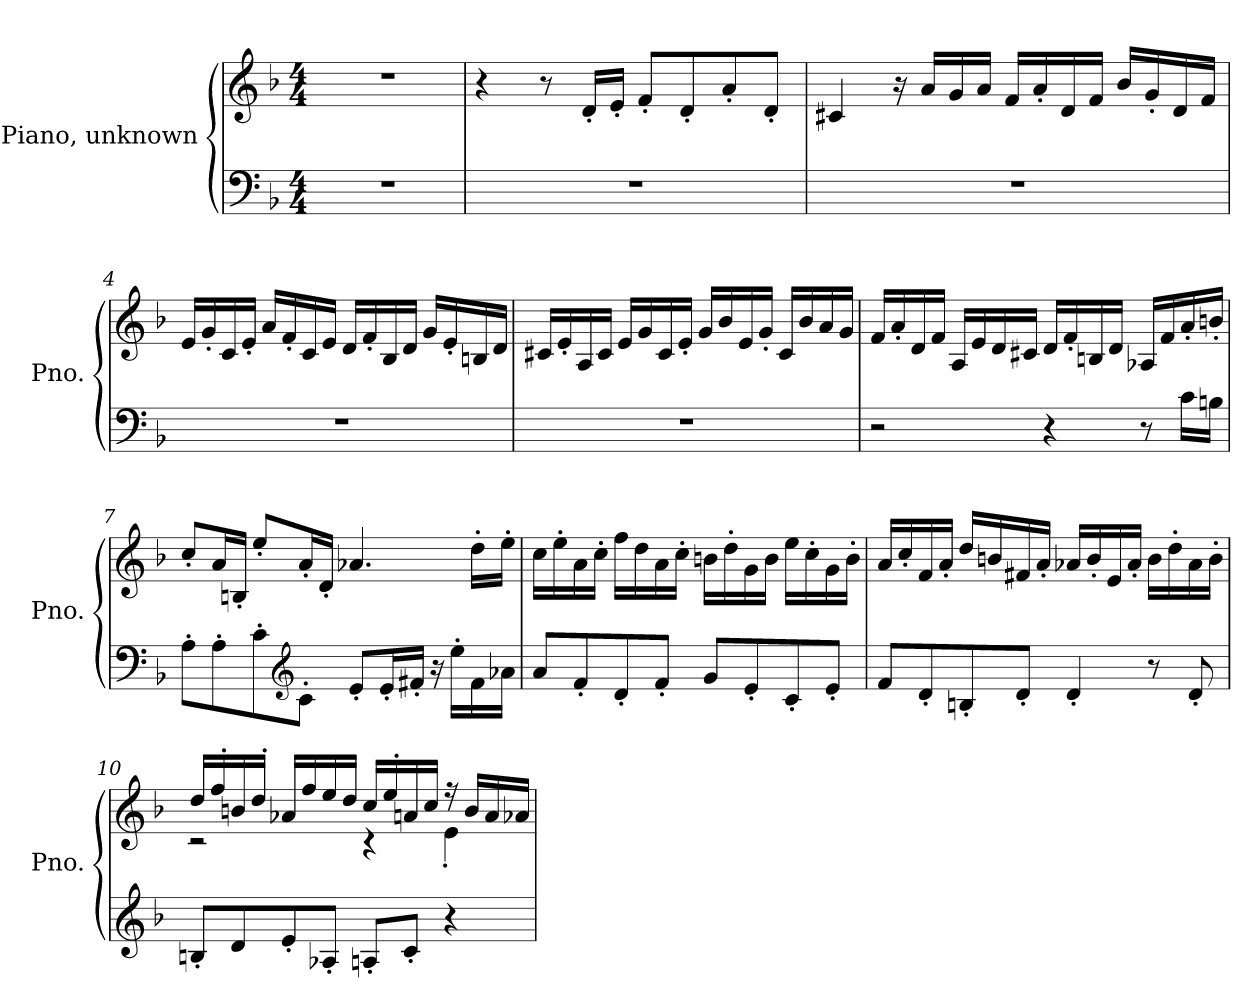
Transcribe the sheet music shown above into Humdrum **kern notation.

**kern	**kern
*part1	*part1
*staff2	*staff1
*I"Piano, unknown	*
*I'Pno.	*
*clefF4	*clefG2
*k[b-]	*k[b-]
*M4/4	*M4/4
*MM120	*MM120
=1	=1
1r	1r
=2	=2
1r	4r
.	8r
.	16d'/LL
.	16e'/JJ
.	8f'/L
.	8d'/
.	8a'/
.	8d'/J
=3	=3
1r	4c#X/
.	16r
.	16a/LL
.	16g/
.	16a/JJ
.	16f/LL
.	16a'/
.	16d/
.	16f/JJ
.	16b-/LL
.	16g'/
.	16d/
.	16f/JJ
=4	=4
1r	16e/LL
.	16g'/
.	16c/
.	16e'/JJ
.	16a/LL
.	16f'/
.	16c/
.	16e/JJ
.	16d/LL
.	16f'/
.	16B-/
.	16d/JJ
.	16g/LL
.	16e'/
.	16Bn/
.	16d/JJ
!!LO:LB:g=z
=5	=5
1r	16c#X/LL
.	16e'/
.	16A/
.	16c#/JJ
.	16e/LL
.	16g/
.	16c#/
.	16e'/JJ
.	16g/LL
.	16b-/
.	16e/
.	16g'/JJ
.	16c#/LL
.	16b-/
.	16a/
.	16g/JJ
=6	=6
2r	16f/LL
.	16a'/
.	16d/
.	16f/JJ
.	16A/LL
.	16e/
.	16d/
.	16c#X/JJ
4r	16d/LL
.	16f'/
.	16Bn/
.	16d/JJ
8r	16A-X/LL
.	16f/
16c\LL	16a'/
16Bn\JJ	16bn'/JJ
!!LO:LB:g=z
=7	=7
8A'\L	8cc'/L
8A'\	16a/L
.	16Bn'/JJ
8c'\	8ee'/L
*clefG2	*
8c'\J	16a'/L
.	16d'/JJ
8e'/L	4.a-X/
16e'/L	.
16f#X'/JJ	.
16r	.
16ee'\LL	.
16f#\	16dd'\LL
16a-X\JJ	16ee'\JJ
=8	=8
8a/L	16cc\LL
.	16ee'\
8f'/	16a\
.	16cc'\JJ
8d'/	16ff\LL
.	16dd\
8f'/J	16a\
.	16cc'\JJ
8g/L	16bn\LL
.	16dd'\
8e'/	16g\
.	16b\JJ
8c'/	16ee\LL
.	16cc'\
8e'/J	16g\
.	16b'\JJ
!!LO:LB:g=z
=9	=9
8f/L	16a/LL
.	16cc'/
8d'/	16f/
.	16a'/JJ
8Bn'/	16dd/LL
.	16bn/
8d'/J	16f#X/
.	16a'/JJ
4d'/	16a-X/LL
.	16b'/
.	16e/
.	16a-'/JJ
8r	16b\LL
.	16dd'\
8d'/	16a-\
.	16b'\JJ
=10	=10
*	*^
8Bn'/L	16dd/LL	2r
.	16ff'/	.
8d/	16bn/	.
.	16dd'/JJ	.
8e'/	16a-X/LL	.
.	16ff/	.
8A-X'/J	16ee/	.
.	16dd/JJ	.
8An'/L	16cc/LL	4r
.	16ee'/	.
8c'/J	16an/	.
.	16cc/JJ	.
4r	16r	4e'\
.	16b/LL	.
.	16a/	.
.	16a-X/JJ	.
*	*v	*v
=	=
*-	*-
